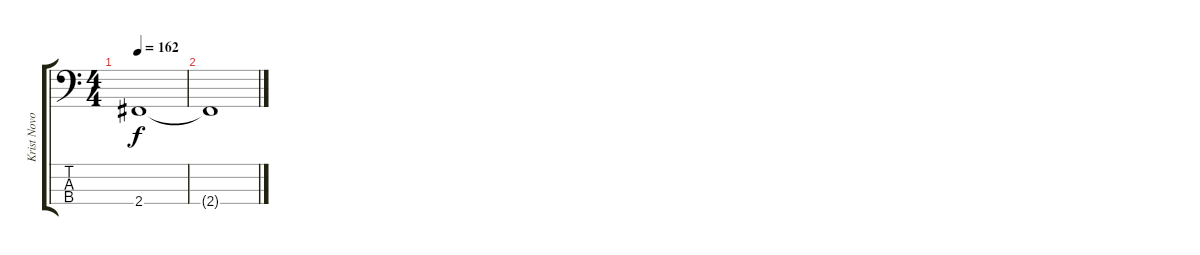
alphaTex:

\track ("Krist Novoselic" "Krist Novo") {instrument electricbassfinger}
\staff {score tabs}
\tuning (G2 D2 A1 E1) {hide}
\ts (4 4)
\tempo 162
\clef f4
\ks c
2.4.1{dy f} |
2.4{t}.1
